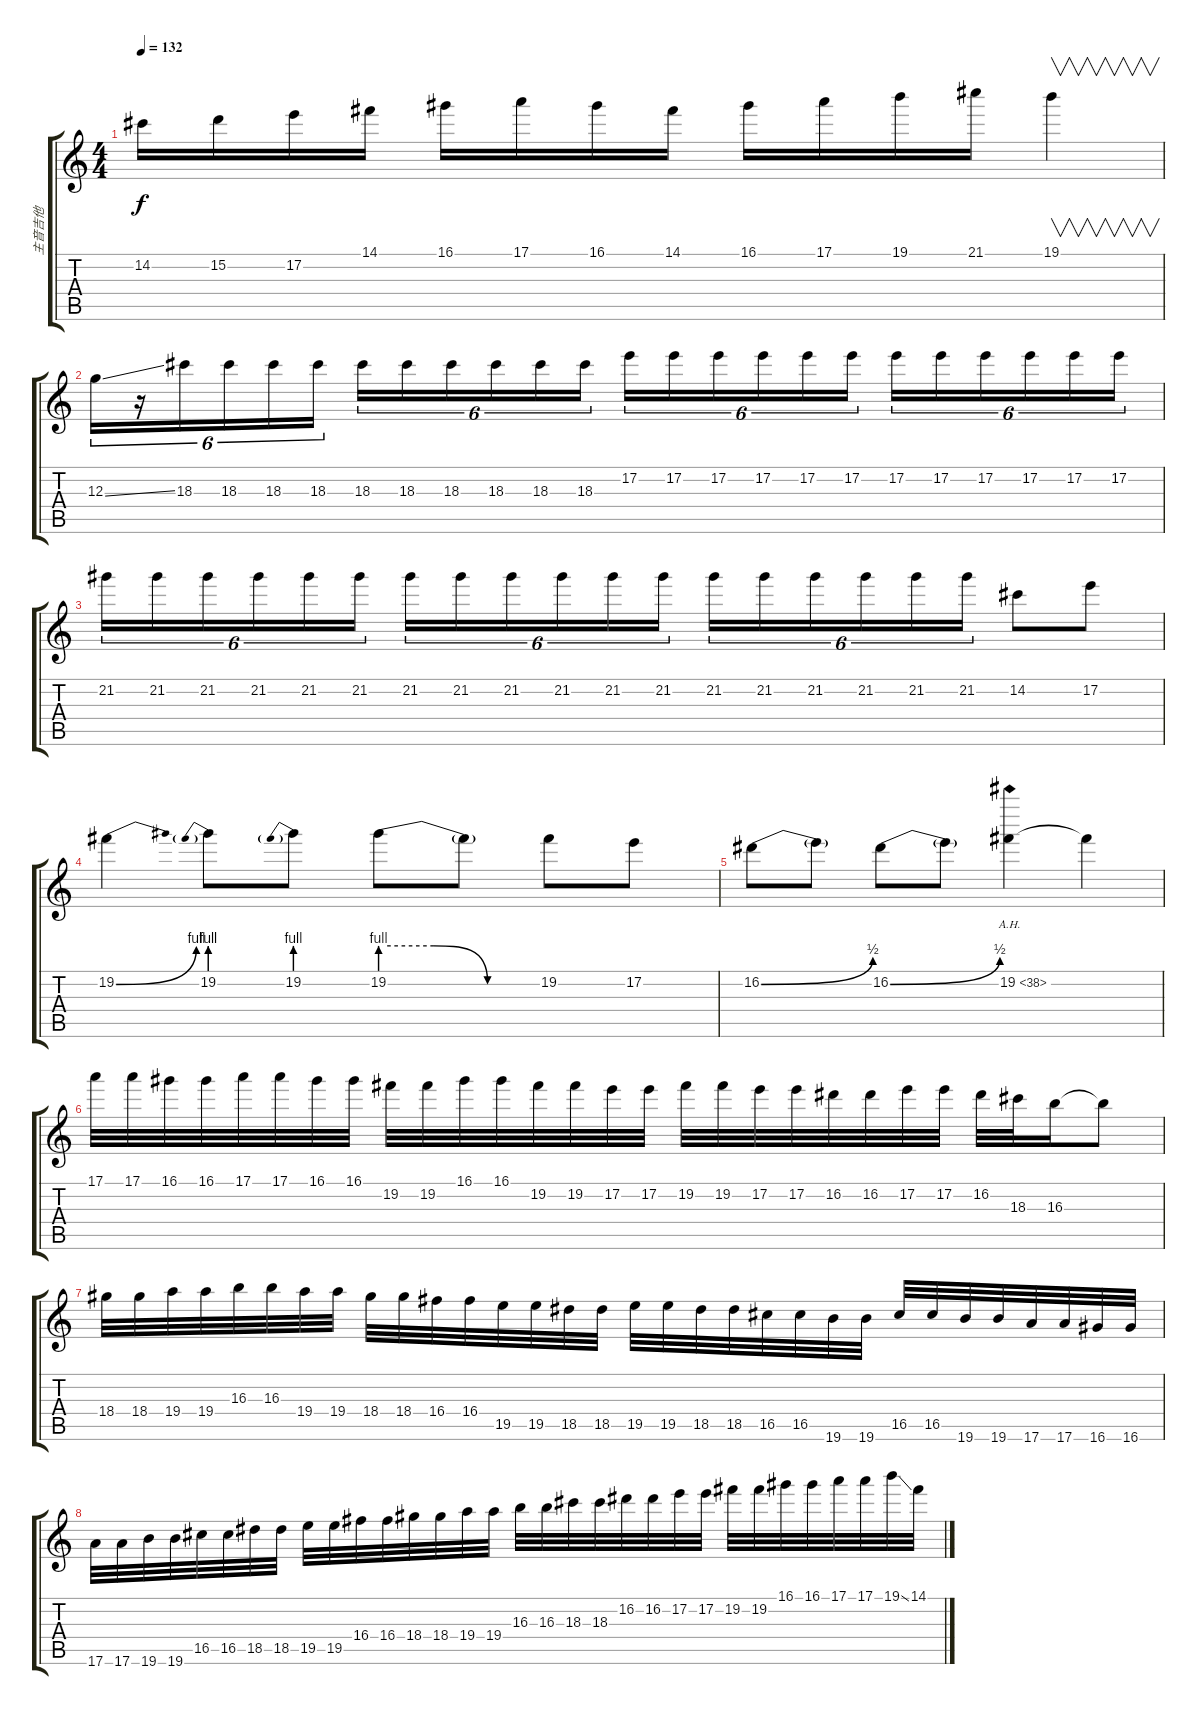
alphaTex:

\track ("主音吉他" "主音吉他") {instrument distortionguitar}
\staff {score tabs}
\tuning (E4 B3 G3 D3 A2 E2) {hide}
\ts (4 4)
\tempo 132
\clef g2
\ks c
14.2.16{dy f volume 16 balance 8 instrument distortionguitar} 15.2.16 17.2.16 14.1.16 16.1.16 17.1.16 16.1.16 14.1.16 16.1.16 17.1.16 19.1.16 21.1.16 19.1.4{v} |
12.3{ss}.16{tu (6 4)} r.16{tu (6 4)} 18.3.16{tu (6 4)} 18.3.16{tu (6 4)} 18.3.16{tu (6 4)} 18.3.16{tu (6 4)} 18.3.16{tu (6 4)} 18.3.16{tu (6 4)} 18.3.16{tu (6 4)} 18.3.16{tu (6 4)} 18.3.16{tu (6 4)} 18.3.16{tu (6 4)} 17.2.16{tu (6 4)} 17.2.16{tu (6 4)} 17.2.16{tu (6 4)} 17.2.16{tu (6 4)} 17.2.16{tu (6 4)} 17.2.16{tu (6 4)} 17.2.16{tu (6 4)} 17.2.16{tu (6 4)} 17.2.16{tu (6 4)} 17.2.16{tu (6 4)} 17.2.16{tu (6 4)} 17.2.16{tu (6 4)} |
21.2.16{tu (6 4)} 21.2.16{tu (6 4)} 21.2.16{tu (6 4)} 21.2.16{tu (6 4)} 21.2.16{tu (6 4)} 21.2.16{tu (6 4)} 21.2.16{tu (6 4)} 21.2.16{tu (6 4)} 21.2.16{tu (6 4)} 21.2.16{tu (6 4)} 21.2.16{tu (6 4)} 21.2.16{tu (6 4)} 21.2.16{tu (6 4)} 21.2.16{tu (6 4)} 21.2.16{tu (6 4)} 21.2.16{tu (6 4)} 21.2.16{tu (6 4)} 21.2.16{tu (6 4)} 14.2.8 17.2.8 |
19.2{be (bend 0 0 60 4)}.4 19.2{be (prebend 0 4 60 4)}.8 19.2{be (prebend 0 4 60 4)}.8 19.2{be (custom 0 4 20 4 40 0 60 0)}.8 19.2{t}.8 19.2.8 17.2.8 |
16.2{be (bend 0 0 60 2)}.8 16.2{t}.8 16.2{be (bend 0 0 60 2)}.8 16.2{t}.8 19.2{ah 19}.4 19.2{t}.4 |
17.1.32 17.1.32 16.1.32 16.1.32 17.1.32 17.1.32 16.1.32 16.1.32 19.2.32 19.2.32 16.1.32 16.1.32 19.2.32 19.2.32 17.2.32 17.2.32 19.2.32 19.2.32 17.2.32 17.2.32 16.2.32 16.2.32 17.2.32 17.2.32 16.2.32 18.3.32 16.3.16 16.3{t}.8 |
18.4.32 18.4.32 19.4.32 19.4.32 16.3.32 16.3.32 19.4.32 19.4.32 18.4.32 18.4.32 16.4.32 16.4.32 19.5.32 19.5.32 18.5.32 18.5.32 19.5.32 19.5.32 18.5.32 18.5.32 16.5.32 16.5.32 19.6.32 19.6.32 16.5.32 16.5.32 19.6.32 19.6.32 17.6.32 17.6.32 16.6.32 16.6.32 |
17.6.32 17.6.32 19.6.32 19.6.32 16.5.32 16.5.32 18.5.32 18.5.32 19.5.32 19.5.32 16.4.32 16.4.32 18.4.32 18.4.32 19.4.32 19.4.32 16.3.32 16.3.32 18.3.32 18.3.32 16.2.32 16.2.32 17.2.32 17.2.32 19.2.32 19.2.32 16.1.32 16.1.32 17.1.32 17.1.32 19.1{ss}.32 14.1{ss}.32
